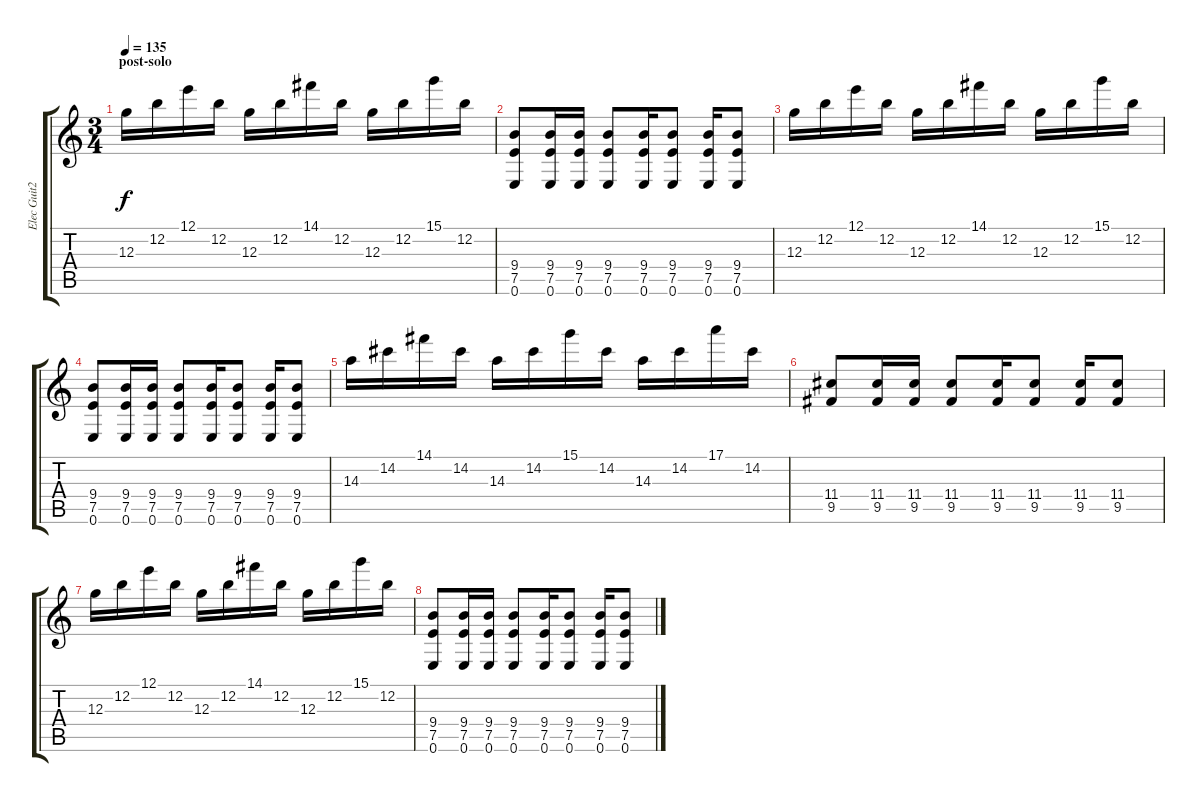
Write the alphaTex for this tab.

\track ("Elec Guit2" "Elec Guit2") {instrument overdrivenguitar}
\staff {score tabs}
\tuning (E4 B3 G3 D3 A2 E2) {hide}
\ts (3 4)
\section ("" "post-solo")
\tempo 135
\clef g2
\ks c
12.3.16{dy f} 12.2.16 12.1.16 12.2.16 12.3.16 12.2.16 14.1.16 12.2.16 12.3.16 12.2.16 15.1.16 12.2.16 |
(9.4 7.5 0.6).8 (9.4 7.5 0.6).16 (9.4 7.5 0.6).16 (9.4 7.5 0.6).8 (9.4 7.5 0.6).16 (9.4 7.5 0.6).8 (9.4 7.5 0.6).16 (9.4 7.5 0.6).8 |
12.3.16 12.2.16 12.1.16 12.2.16 12.3.16 12.2.16 14.1.16 12.2.16 12.3.16 12.2.16 15.1.16 12.2.16 |
(9.4 7.5 0.6).8 (9.4 7.5 0.6).16 (9.4 7.5 0.6).16 (9.4 7.5 0.6).8 (9.4 7.5 0.6).16 (9.4 7.5 0.6).8 (9.4 7.5 0.6).16 (9.4 7.5 0.6).8 |
14.3.16 14.2.16 14.1.16 14.2.16 14.3.16 14.2.16 15.1.16 14.2.16 14.3.16 14.2.16 17.1.16 14.2.16 |
(11.4 9.5).8 (11.4 9.5).16 (11.4 9.5).16 (11.4 9.5).8 (11.4 9.5).16 (11.4 9.5).8 (11.4 9.5).16 (11.4 9.5).8 |
12.3.16 12.2.16 12.1.16 12.2.16 12.3.16 12.2.16 14.1.16 12.2.16 12.3.16 12.2.16 15.1.16 12.2.16 |
(9.4 7.5 0.6).8 (9.4 7.5 0.6).16 (9.4 7.5 0.6).16 (9.4 7.5 0.6).8 (9.4 7.5 0.6).16 (9.4 7.5 0.6).8 (9.4 7.5 0.6).16 (9.4 7.5 0.6).8
